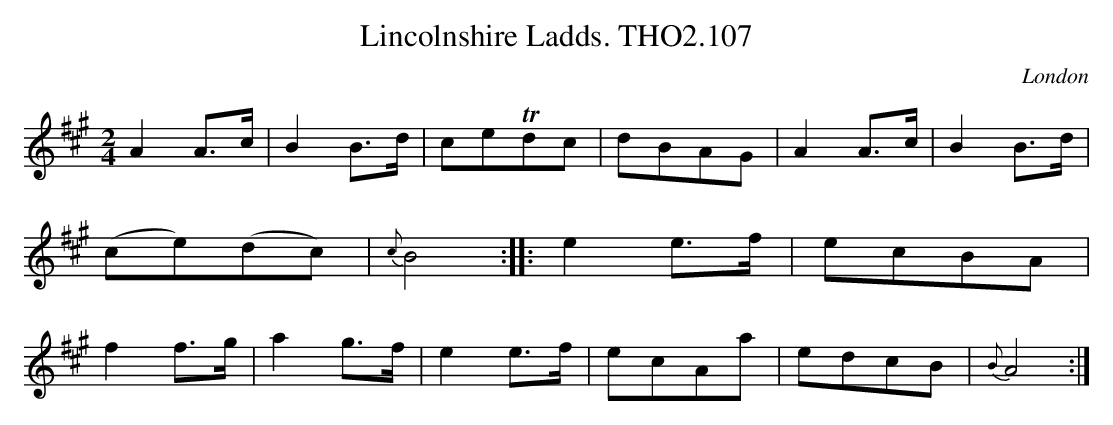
X:1
T:Lincolnshire Ladds. THO2.107
O:London
M:2/4
L:1/8
K:A
A2 A>c|B2 B>d|ceTdc|dBAG|A2 A>c|B2 B>d|(ce)(dc)|{c}B4::e2 e>f|ecBA|f2 f>g|a2 g>f|e2 e>f|ecAa|edcB|{B}A4:|
